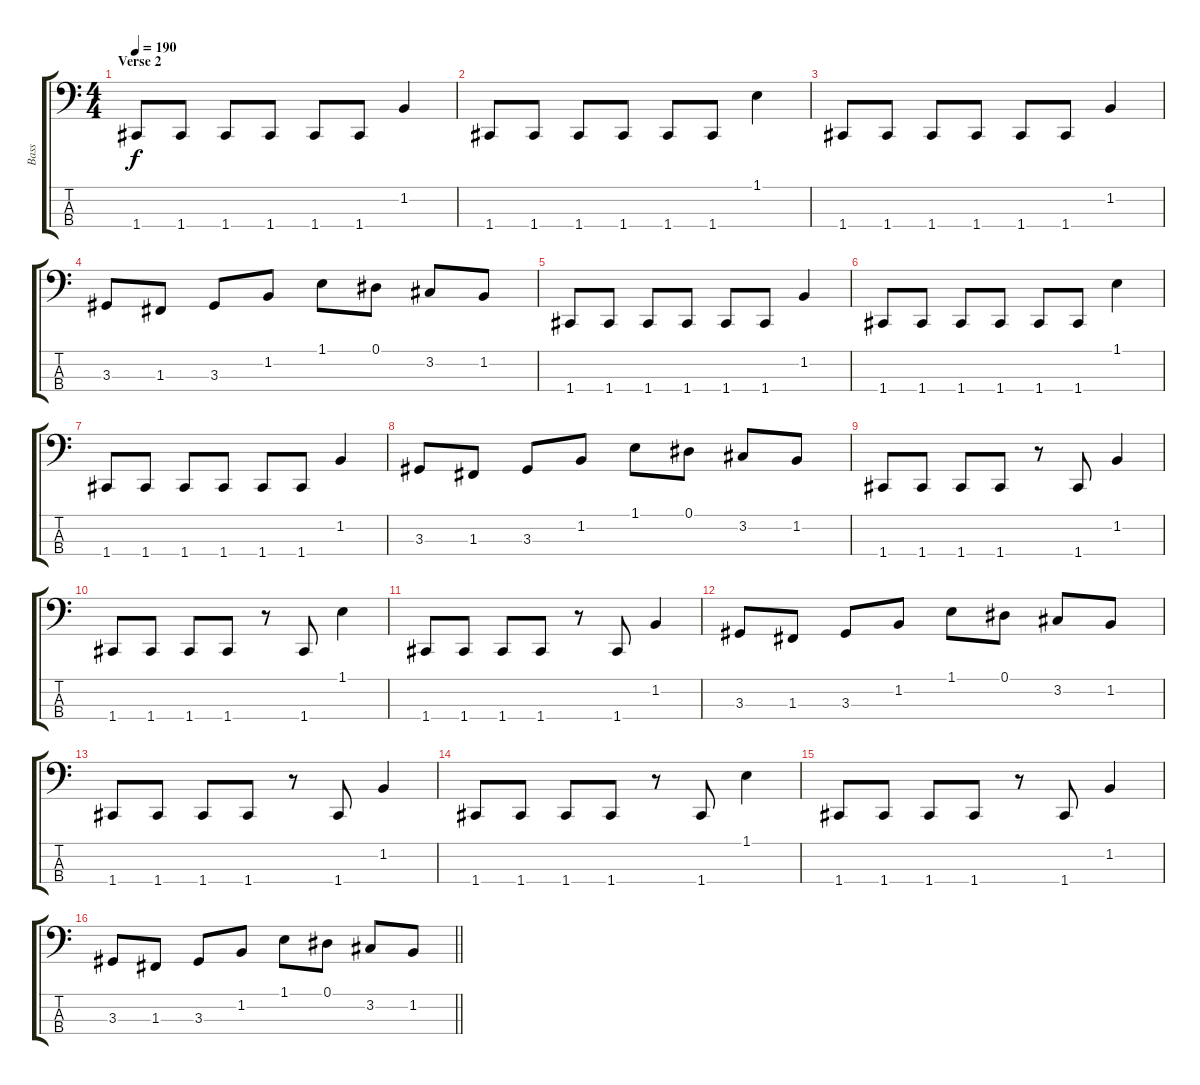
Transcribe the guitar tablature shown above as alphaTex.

\track ("Bass" "Bass") {instrument electricbasspick}
\staff {score tabs}
\tuning (Eb2 Bb1 F1 C1) {hide}
\ts (4 4)
\section ("" "Verse 2")
\tempo 190
\clef f4
\ks c
1.4.8{dy f} 1.4.8 1.4.8 1.4.8 1.4.8 1.4.8 1.2.4 |
1.4.8 1.4.8 1.4.8 1.4.8 1.4.8 1.4.8 1.1.4 |
1.4.8 1.4.8 1.4.8 1.4.8 1.4.8 1.4.8 1.2.4 |
3.3.8 1.3.8 3.3.8 1.2.8 1.1.8 0.1.8 3.2.8 1.2.8 |
1.4.8 1.4.8 1.4.8 1.4.8 1.4.8 1.4.8 1.2.4 |
1.4.8 1.4.8 1.4.8 1.4.8 1.4.8 1.4.8 1.1.4 |
1.4.8 1.4.8 1.4.8 1.4.8 1.4.8 1.4.8 1.2.4 |
3.3.8 1.3.8 3.3.8 1.2.8 1.1.8 0.1.8 3.2.8 1.2.8 |
1.4.8 1.4.8 1.4.8 1.4.8 r.8 1.4.8 1.2.4 |
1.4.8 1.4.8 1.4.8 1.4.8 r.8 1.4.8 1.1.4 |
1.4.8 1.4.8 1.4.8 1.4.8 r.8 1.4.8 1.2.4 |
3.3.8 1.3.8 3.3.8 1.2.8 1.1.8 0.1.8 3.2.8 1.2.8 |
1.4.8 1.4.8 1.4.8 1.4.8 r.8 1.4.8 1.2.4 |
1.4.8 1.4.8 1.4.8 1.4.8 r.8 1.4.8 1.1.4 |
1.4.8 1.4.8 1.4.8 1.4.8 r.8 1.4.8 1.2.4 |
\barLineRight lightlight
3.3.8 1.3.8 3.3.8 1.2.8 1.1.8 0.1.8 3.2.8 1.2.8
